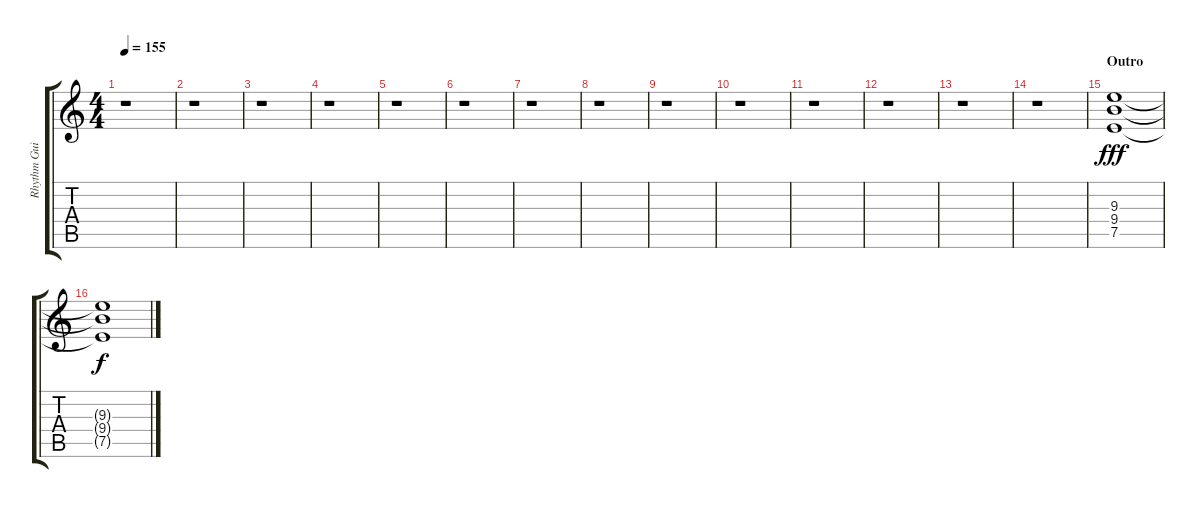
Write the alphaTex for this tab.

\track ("Rhythm Guitar" "Rhythm Gui") {instrument distortionguitar}
\staff {score tabs}
\tuning (E4 B3 G3 D3 A2 E2) {hide}
\ts (4 4)
\tempo 155
\clef g2
\ks c
r.1{dy fff} |
r.1 |
r.1 |
r.1 |
r.1 |
r.1 |
r.1 |
r.1 |
r.1 |
r.1 |
r.1 |
r.1 |
r.1 |
r.1 |
\section ("" "Outro")
(9.3 9.4 7.5).1 |
(9.3{t} 9.4{t} 7.5{t}).1{dy f}
